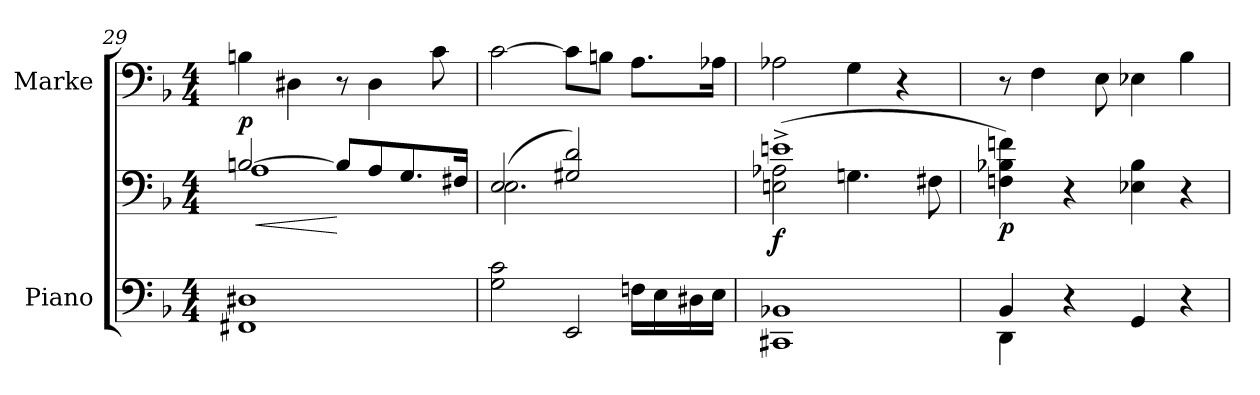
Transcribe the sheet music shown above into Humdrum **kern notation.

**kern	**kern	**dynam	**kern
*part2	*part2	*part2	*part1
*staff3	*staff2	*staff2/3	*staff1
*I"Piano	*	*	*I"Marke
*I'Pno.	*	*	*
*clefF4	*clefF4	*	*clefF4
*k[b-]	*k[b-]	*	*k[b-]
*M4/4	*M4/4	*	*M4/4
=29	=29	=29	=29
!	!	!LO:HP:b	!
*	*^	*	*
!	!	!	!LO:DY:n=1:a	!
1FF#X 1D#X	[2Bn/	1A	< p	4Bn\
.	.	.	.	4D#X\
.	8B/L]	.	[	8r
.	8A/	.	.	4D#\
.	8.G/	.	.	.
.	.	.	.	8c\
.	16F#X/Jk	.	.	.
=30	=30	=30	=30	=30
*^	*	*	*	*
2.ryy	2G\ 2c\	(>2E/	(<2.E\	.	[2c\
.	2EE/	2G#X/ 2d/)	.	.	8c\L]
.	.	.	.	.	8Bn\J
16Fn\LL	.	.	4ryy	.	8.A\L
16E\	.	.	.	.	.
16D#X\	.	.	.	.	.
16E\JJ)	.	.	.	.	16A-X\Jk
*v	*v	*	*	*	*
=31	=31	=31	=31	=31
!	!	!	!LO:DY:b	!
1CC#X 1BB-X	(>1en^	2En\ 2A-X\	f	2A-X\
.	.	4.Gn\	.	4G\
.	.	.	.	4r
.	.	8F#X\	.	.
!!LO:LB:g=z
=32	=32	=32	=32	=32
*^	*	*	*	*
!	!	!	!	!LO:DY:b	!
*	*	*v	*v	*	*
4BB-/	4DD\	4Fn\ 4B-X\ 4fn\)	p	8r
.	.	.	.	4F\
4r	2.ryy	4r	.	.
.	.	.	.	8E\
4GG/	.	4E-X\ 4B-\	.	4E-X\
4r	.	4r	.	4B-\
*v	*v	*	*	*
=	=	=	=
*-	*-	*-	*-
